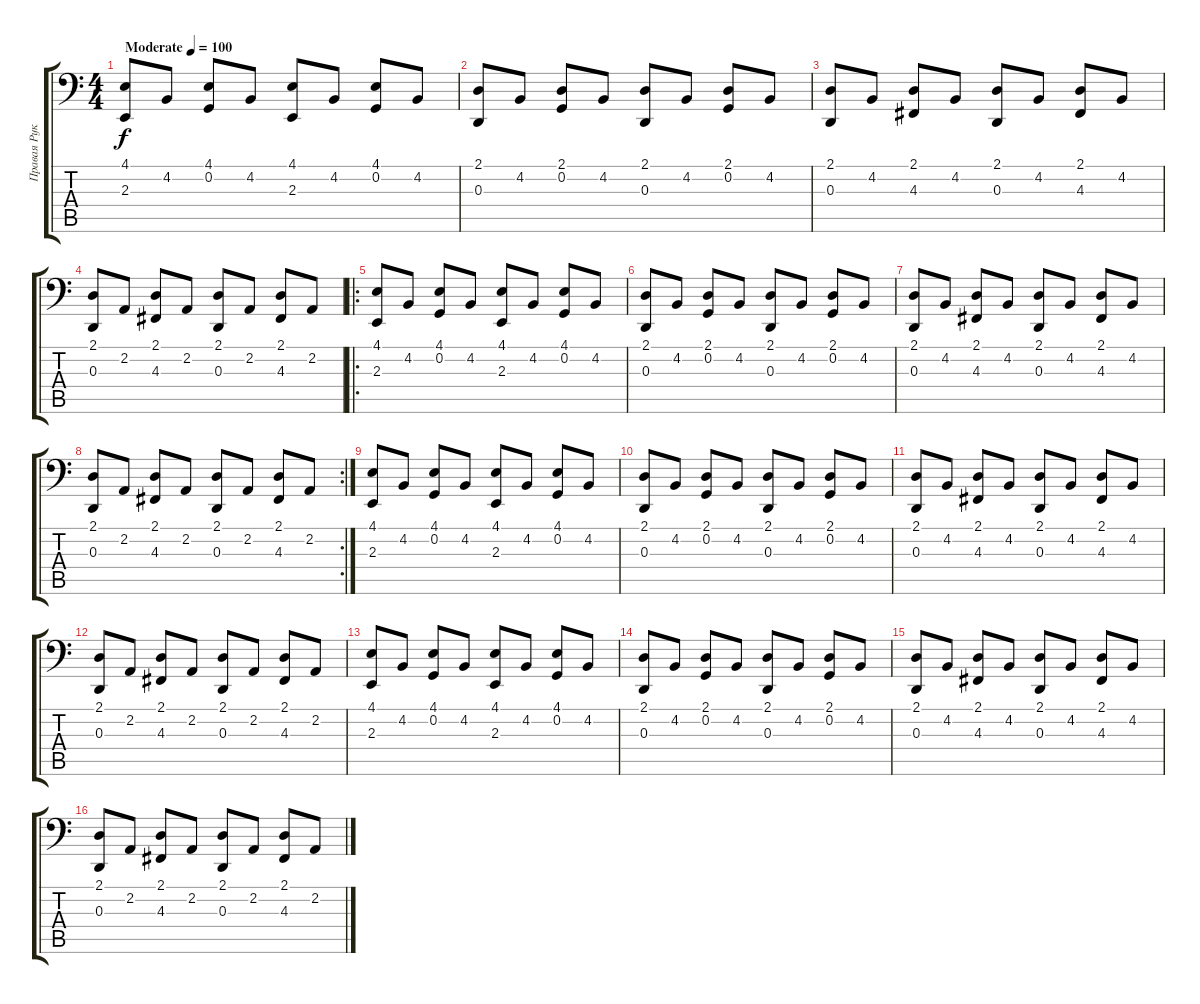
\track ("Правая Рука" "Правая Рук") {instrument brightacousticpiano}
\staff {score tabs}
\tuning (C3 G2 D2 A1 E1 B0) {hide}
\ts (4 4)
\tempo (100 "Moderate")
\clef f4
\ks c
(4.1 2.3).8{dy f instrument brightacousticpiano} 4.2.8 (4.1 0.2).8 4.2.8 (4.1 2.3).8 4.2.8 (4.1 0.2).8 4.2.8 |
(2.1 0.3).8 4.2.8 (2.1 0.2).8 4.2.8 (2.1 0.3).8 4.2.8 (2.1 0.2).8 4.2.8 |
(2.1 0.3).8 4.2.8 (2.1 4.3).8 4.2.8 (2.1 0.3).8 4.2.8 (2.1 4.3).8 4.2.8 |
(2.1 0.3).8 2.2.8 (2.1 4.3).8 2.2.8 (2.1 0.3).8 2.2.8 (2.1 4.3).8 2.2.8 |
\ro
(4.1 2.3).8 4.2.8 (4.1 0.2).8 4.2.8 (4.1 2.3).8 4.2.8 (4.1 0.2).8 4.2.8 |
(2.1 0.3).8 4.2.8 (2.1 0.2).8 4.2.8 (2.1 0.3).8 4.2.8 (2.1 0.2).8 4.2.8 |
(2.1 0.3).8 4.2.8 (2.1 4.3).8 4.2.8 (2.1 0.3).8 4.2.8 (2.1 4.3).8 4.2.8 |
\rc 2
(2.1 0.3).8 2.2.8 (2.1 4.3).8 2.2.8 (2.1 0.3).8 2.2.8 (2.1 4.3).8 2.2.8 |
(4.1 2.3).8 4.2.8 (4.1 0.2).8 4.2.8 (4.1 2.3).8 4.2.8 (4.1 0.2).8 4.2.8 |
(2.1 0.3).8 4.2.8 (2.1 0.2).8 4.2.8 (2.1 0.3).8 4.2.8 (2.1 0.2).8 4.2.8 |
(2.1 0.3).8 4.2.8 (2.1 4.3).8 4.2.8 (2.1 0.3).8 4.2.8 (2.1 4.3).8 4.2.8 |
(2.1 0.3).8 2.2.8 (2.1 4.3).8 2.2.8 (2.1 0.3).8 2.2.8 (2.1 4.3).8 2.2.8 |
(4.1 2.3).8 4.2.8 (4.1 0.2).8 4.2.8 (4.1 2.3).8 4.2.8 (4.1 0.2).8 4.2.8 |
(2.1 0.3).8 4.2.8 (2.1 0.2).8 4.2.8 (2.1 0.3).8 4.2.8 (2.1 0.2).8 4.2.8 |
(2.1 0.3).8 4.2.8 (2.1 4.3).8 4.2.8 (2.1 0.3).8 4.2.8 (2.1 4.3).8 4.2.8 |
(2.1 0.3).8 2.2.8 (2.1 4.3).8 2.2.8 (2.1 0.3).8 2.2.8 (2.1 4.3).8 2.2.8
